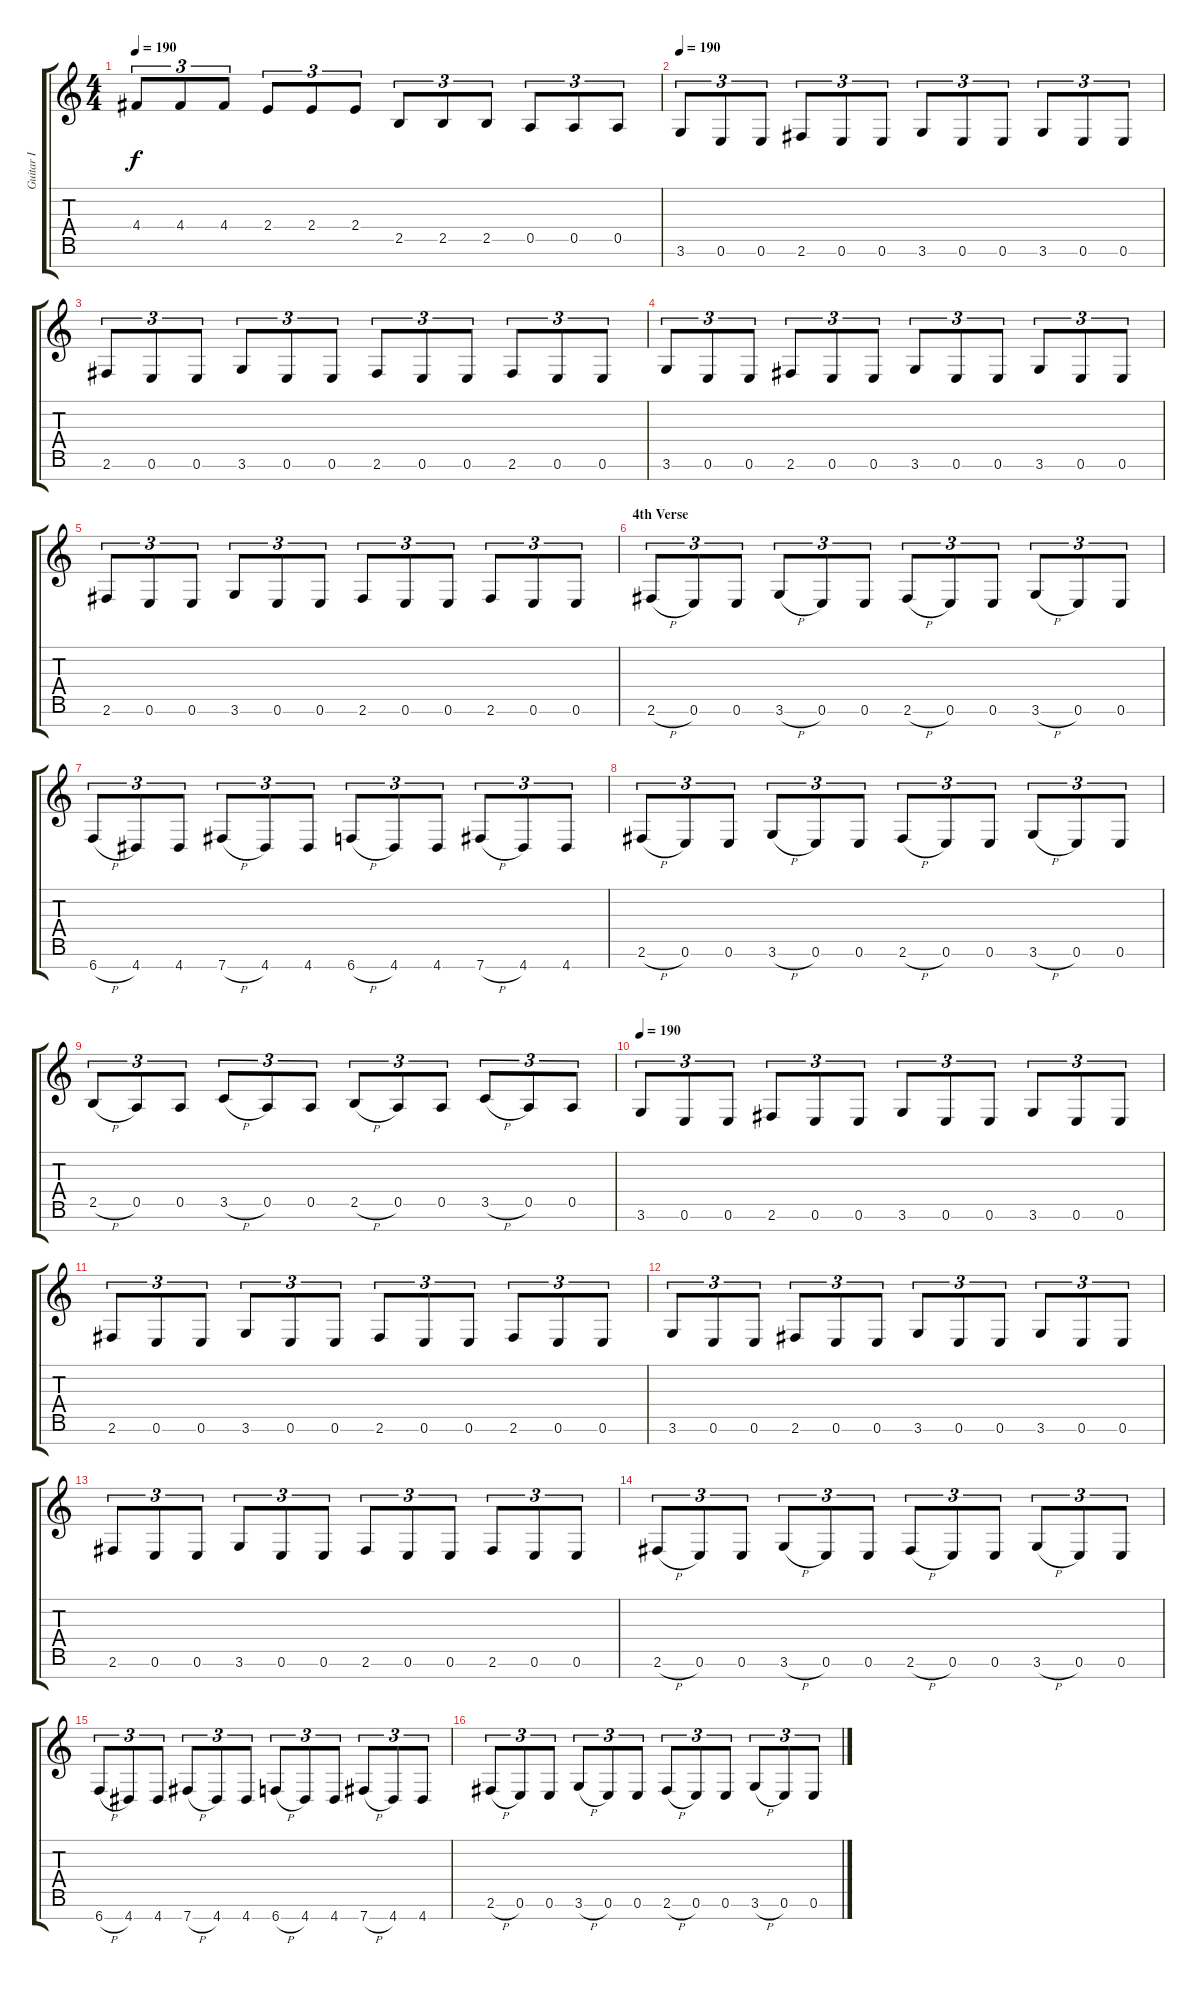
\track ("Guitar I" "Guitar I") {instrument distortionguitar}
\staff {score tabs}
\tuning (E4 B3 G3 D3 A2 E2 B1) {hide}
\ts (4 4)
\tempo 190
\clef g2
\ks c
4.4.8{tu (3 2) dy f} 4.4.8{tu (3 2)} 4.4.8{tu (3 2)} 2.4.8{tu (3 2)} 2.4.8{tu (3 2)} 2.4.8{tu (3 2)} 2.5.8{tu (3 2)} 2.5.8{tu (3 2)} 2.5.8{tu (3 2)} 0.5.8{tu (3 2)} 0.5.8{tu (3 2)} 0.5.8{tu (3 2)} |
\tempo 190
3.6.8{tu (3 2)} 0.6.8{tu (3 2)} 0.6.8{tu (3 2)} 2.6.8{tu (3 2)} 0.6.8{tu (3 2)} 0.6.8{tu (3 2)} 3.6.8{tu (3 2)} 0.6.8{tu (3 2)} 0.6.8{tu (3 2)} 3.6.8{tu (3 2)} 0.6.8{tu (3 2)} 0.6.8{tu (3 2)} |
2.6.8{tu (3 2)} 0.6.8{tu (3 2)} 0.6.8{tu (3 2)} 3.6.8{tu (3 2)} 0.6.8{tu (3 2)} 0.6.8{tu (3 2)} 2.6.8{tu (3 2)} 0.6.8{tu (3 2)} 0.6.8{tu (3 2)} 2.6.8{tu (3 2)} 0.6.8{tu (3 2)} 0.6.8{tu (3 2)} |
3.6.8{tu (3 2)} 0.6.8{tu (3 2)} 0.6.8{tu (3 2)} 2.6.8{tu (3 2)} 0.6.8{tu (3 2)} 0.6.8{tu (3 2)} 3.6.8{tu (3 2)} 0.6.8{tu (3 2)} 0.6.8{tu (3 2)} 3.6.8{tu (3 2)} 0.6.8{tu (3 2)} 0.6.8{tu (3 2)} |
2.6.8{tu (3 2)} 0.6.8{tu (3 2)} 0.6.8{tu (3 2)} 3.6.8{tu (3 2)} 0.6.8{tu (3 2)} 0.6.8{tu (3 2)} 2.6.8{tu (3 2)} 0.6.8{tu (3 2)} 0.6.8{tu (3 2)} 2.6.8{tu (3 2)} 0.6.8{tu (3 2)} 0.6.8{tu (3 2)} |
\section ("" "4th Verse")
2.6{h}.8{tu (3 2)} 0.6.8{tu (3 2)} 0.6.8{tu (3 2)} 3.6{h}.8{tu (3 2)} 0.6.8{tu (3 2)} 0.6.8{tu (3 2)} 2.6{h}.8{tu (3 2)} 0.6.8{tu (3 2)} 0.6.8{tu (3 2)} 3.6{h}.8{tu (3 2)} 0.6.8{tu (3 2)} 0.6.8{tu (3 2)} |
6.7{h}.8{tu (3 2)} 4.7.8{tu (3 2)} 4.7.8{tu (3 2)} 7.7{h}.8{tu (3 2)} 4.7.8{tu (3 2)} 4.7.8{tu (3 2)} 6.7{h}.8{tu (3 2)} 4.7.8{tu (3 2)} 4.7.8{tu (3 2)} 7.7{h}.8{tu (3 2)} 4.7.8{tu (3 2)} 4.7.8{tu (3 2)} |
2.6{h}.8{tu (3 2)} 0.6.8{tu (3 2)} 0.6.8{tu (3 2)} 3.6{h}.8{tu (3 2)} 0.6.8{tu (3 2)} 0.6.8{tu (3 2)} 2.6{h}.8{tu (3 2)} 0.6.8{tu (3 2)} 0.6.8{tu (3 2)} 3.6{h}.8{tu (3 2)} 0.6.8{tu (3 2)} 0.6.8{tu (3 2)} |
2.5{h}.8{tu (3 2)} 0.5.8{tu (3 2)} 0.5.8{tu (3 2)} 3.5{h}.8{tu (3 2)} 0.5.8{tu (3 2)} 0.5.8{tu (3 2)} 2.5{h}.8{tu (3 2)} 0.5.8{tu (3 2)} 0.5.8{tu (3 2)} 3.5{h}.8{tu (3 2)} 0.5.8{tu (3 2)} 0.5.8{tu (3 2)} |
\tempo 190
3.6.8{tu (3 2)} 0.6.8{tu (3 2)} 0.6.8{tu (3 2)} 2.6.8{tu (3 2)} 0.6.8{tu (3 2)} 0.6.8{tu (3 2)} 3.6.8{tu (3 2)} 0.6.8{tu (3 2)} 0.6.8{tu (3 2)} 3.6.8{tu (3 2)} 0.6.8{tu (3 2)} 0.6.8{tu (3 2)} |
2.6.8{tu (3 2)} 0.6.8{tu (3 2)} 0.6.8{tu (3 2)} 3.6.8{tu (3 2)} 0.6.8{tu (3 2)} 0.6.8{tu (3 2)} 2.6.8{tu (3 2)} 0.6.8{tu (3 2)} 0.6.8{tu (3 2)} 2.6.8{tu (3 2)} 0.6.8{tu (3 2)} 0.6.8{tu (3 2)} |
3.6.8{tu (3 2)} 0.6.8{tu (3 2)} 0.6.8{tu (3 2)} 2.6.8{tu (3 2)} 0.6.8{tu (3 2)} 0.6.8{tu (3 2)} 3.6.8{tu (3 2)} 0.6.8{tu (3 2)} 0.6.8{tu (3 2)} 3.6.8{tu (3 2)} 0.6.8{tu (3 2)} 0.6.8{tu (3 2)} |
2.6.8{tu (3 2)} 0.6.8{tu (3 2)} 0.6.8{tu (3 2)} 3.6.8{tu (3 2)} 0.6.8{tu (3 2)} 0.6.8{tu (3 2)} 2.6.8{tu (3 2)} 0.6.8{tu (3 2)} 0.6.8{tu (3 2)} 2.6.8{tu (3 2)} 0.6.8{tu (3 2)} 0.6.8{tu (3 2)} |
2.6{h}.8{tu (3 2)} 0.6.8{tu (3 2)} 0.6.8{tu (3 2)} 3.6{h}.8{tu (3 2)} 0.6.8{tu (3 2)} 0.6.8{tu (3 2)} 2.6{h}.8{tu (3 2)} 0.6.8{tu (3 2)} 0.6.8{tu (3 2)} 3.6{h}.8{tu (3 2)} 0.6.8{tu (3 2)} 0.6.8{tu (3 2)} |
6.7{h}.8{tu (3 2)} 4.7.8{tu (3 2)} 4.7.8{tu (3 2)} 7.7{h}.8{tu (3 2)} 4.7.8{tu (3 2)} 4.7.8{tu (3 2)} 6.7{h}.8{tu (3 2)} 4.7.8{tu (3 2)} 4.7.8{tu (3 2)} 7.7{h}.8{tu (3 2)} 4.7.8{tu (3 2)} 4.7.8{tu (3 2)} |
2.6{h}.8{tu (3 2)} 0.6.8{tu (3 2)} 0.6.8{tu (3 2)} 3.6{h}.8{tu (3 2)} 0.6.8{tu (3 2)} 0.6.8{tu (3 2)} 2.6{h}.8{tu (3 2)} 0.6.8{tu (3 2)} 0.6.8{tu (3 2)} 3.6{h}.8{tu (3 2)} 0.6.8{tu (3 2)} 0.6.8{tu (3 2)}
